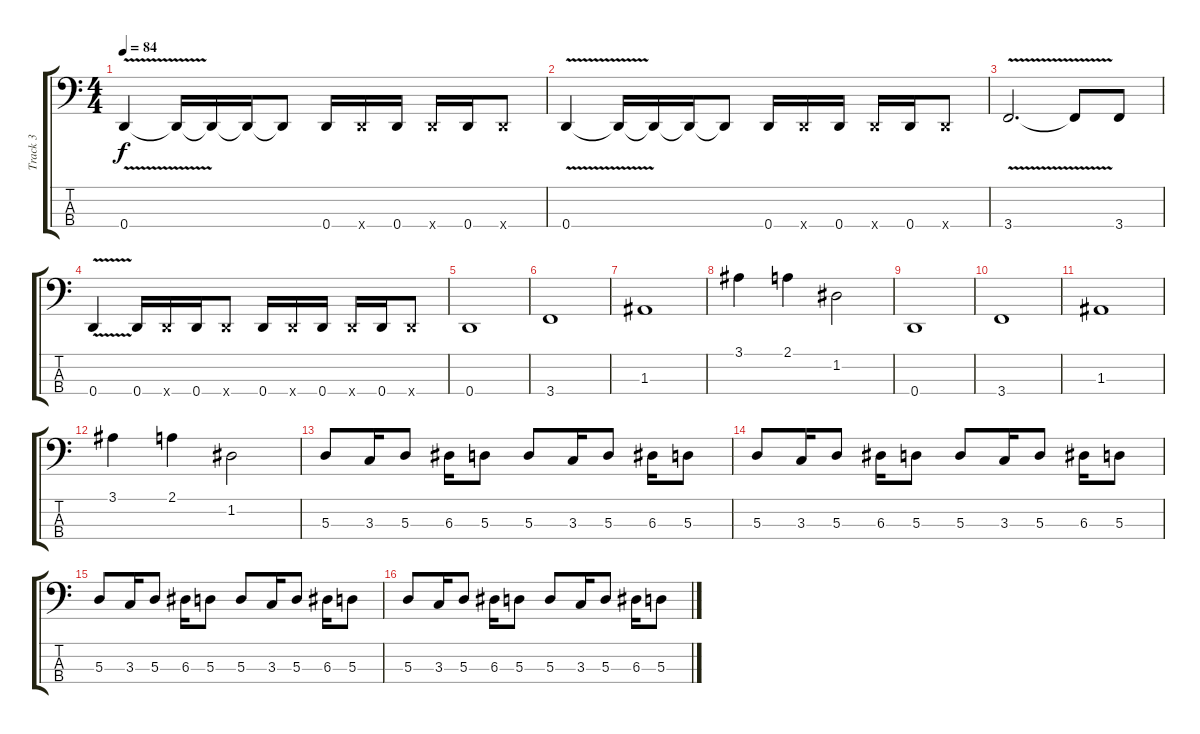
\track ("Track 3" "Track 3") {instrument electricbassfinger}
\staff {score tabs}
\tuning (G2 D2 A1 D1) {hide}
\ts (4 4)
\tempo 84
\clef f4
\ks c
0.4{v}.4{dy f} 0.4{t}.16 0.4{t}.16 0.4{t}.16 0.4{t}.8 0.4.16 0.4{x}.16 0.4.16 0.4{x}.16 0.4.16 0.4{x}.8 |
0.4{v}.4 0.4{t}.16 0.4{t}.16 0.4{t}.16 0.4{t}.8 0.4.16 0.4{x}.16 0.4.16 0.4{x}.16 0.4.16 0.4{x}.8 |
3.4{v}.2{d} 3.4{t}.8 3.4.8 |
0.4{v}.4 0.4.16 0.4{x}.16 0.4.16 0.4{x}.8 0.4.16 0.4{x}.16 0.4.16 0.4{x}.16 0.4.16 0.4{x}.8 |
0.4.1 |
3.4.1 |
1.3.1 |
3.1.4 2.1.4 1.2.2 |
0.4.1 |
3.4.1 |
1.3.1 |
3.1.4 2.1.4 1.2.2 |
5.3.8 3.3.16 5.3.8 6.3.16 5.3.8 5.3.8 3.3.16 5.3.8 6.3.16 5.3.8 |
5.3.8 3.3.16 5.3.8 6.3.16 5.3.8 5.3.8 3.3.16 5.3.8 6.3.16 5.3.8 |
5.3.8 3.3.16 5.3.8 6.3.16 5.3.8 5.3.8 3.3.16 5.3.8 6.3.16 5.3.8 |
5.3.8 3.3.16 5.3.8 6.3.16 5.3.8 5.3.8 3.3.16 5.3.8 6.3.16 5.3.8
